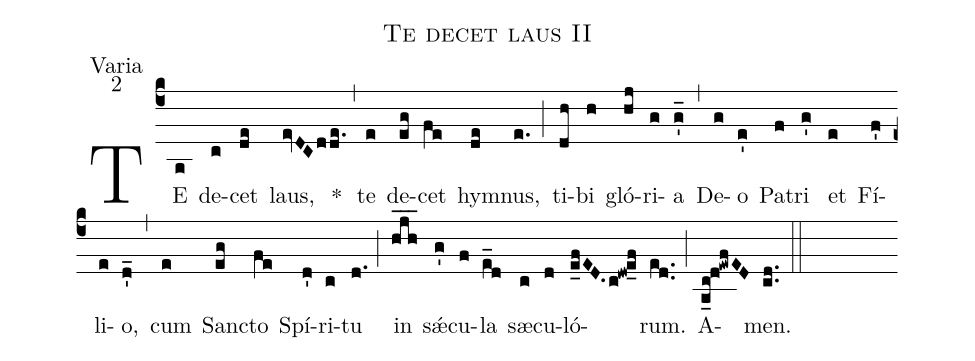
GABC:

name:Te decet laus II;
office-part:Varia;
mode:2;
%%
(c4)
TE(a) de(c)cet(de) laus,(evDCdde.) *(,)
te(e) de(eg)cet(fe) hym(de)nus,(e.) (;)
ti(dh)bi(h) gló(hj)ri(g)a(g'_) (,)
De(g)o(e') Pa(f)tri(g') et(e) Fí(f')li(e)o,(d'_) (,)
cum(e) San(eg)cto(fe) Spí(d')ri(c)tu(d.) (;)
in(hjh___) sǽ(g')cu(f)la(e_d) sæ(c)cu(d)ló(e_fED.c!dw!e_0f)rum.(ed..) (;)
A(a_c!d!ewfED)men.(cd..) (::)
